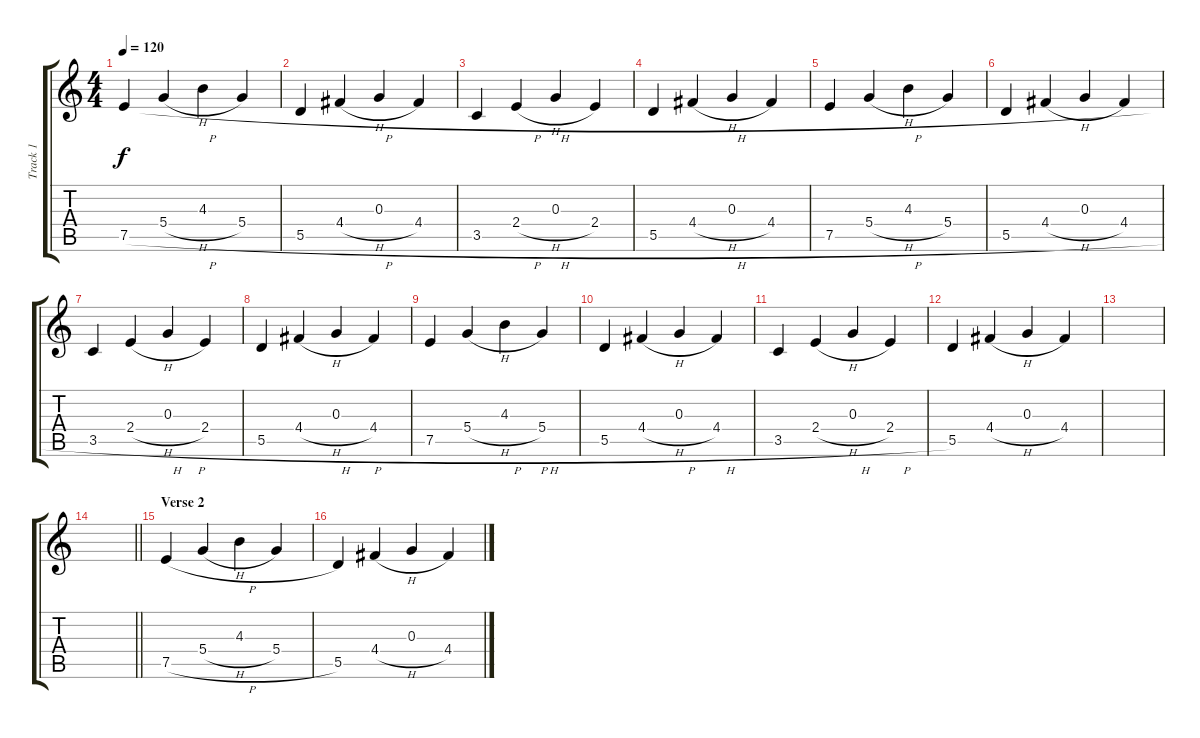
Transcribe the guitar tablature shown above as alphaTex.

\track ("Track 1" "Track 1") {instrument electricguitarjazz}
\staff {score tabs}
\tuning (E4 B3 G3 D3 A2 E2) {hide}
\ts (4 4)
\tempo 120
\clef g2
\ks c
7.5{h}.4{dy f} 5.4{h}.4 4.3.4 5.4.4 |
5.5{h}.4 4.4{h}.4 0.3.4 4.4.4 |
3.5{h}.4 2.4{h}.4 0.3.4 2.4.4 |
5.5{h}.4 4.4{h}.4 0.3.4 4.4.4 |
7.5{h}.4 5.4{h}.4 4.3.4 5.4.4 |
5.5{h}.4 4.4{h}.4 0.3.4 4.4.4 |
3.5{h}.4 2.4{h}.4 0.3.4 2.4.4 |
5.5{h}.4 4.4{h}.4 0.3.4 4.4.4 |
7.5{h}.4 5.4{h}.4 4.3.4 5.4.4 |
5.5{h}.4 4.4{h}.4 0.3.4 4.4.4 |
3.5{h}.4 2.4{h}.4 0.3.4 2.4.4 |
5.5.4 4.4{h}.4 0.3.4 4.4.4 |
|
\barLineRight lightlight
|
\section ("" "Verse 2")
7.5{h}.4 5.4{h}.4 4.3.4 5.4.4 |
5.5{h}.4 4.4{h}.4 0.3.4 4.4.4
